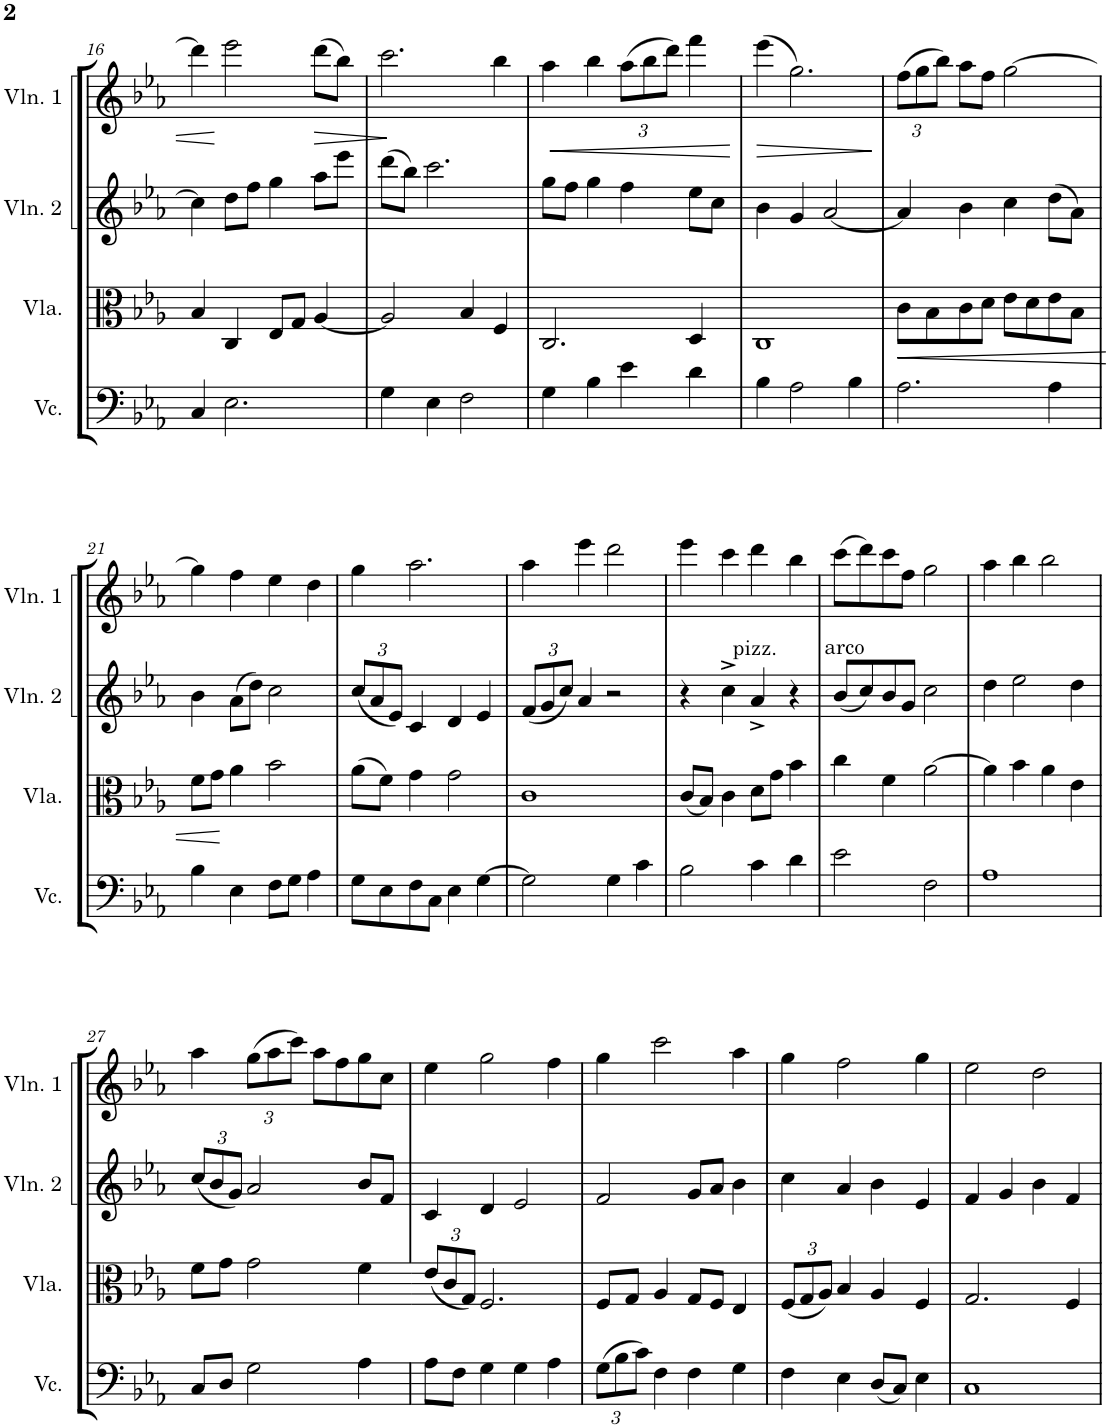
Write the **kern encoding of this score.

**kern	**kern	**dynam	**kern	**kern	**dynam
*part4	*part3	*part3	*part2	*part1	*part1
*staff4	*staff3	*staff3	*staff2	*staff1	*staff1
*I"Violoncello	*I"Viola	*	*I"Violin 2	*I"Violin 1	*
*I'Vc.	*I'Vla.	*	*I'Vln. 2	*I'Vln. 1	*
!!LO:PB:g=z
*clefF4	*clefC3	*	*clefG2	*clefG2	*
*k[b-e-a-]	*k[b-e-a-]	*	*k[b-e-a-]	*k[b-e-a-]	*
*M4/4	*M4/4	*	*M4/4	*M4/4	*
=16	=16	=16	=16	=16	=16
4C/	4B-/	.	4cc\]	4ddd\]	.
2.E-\	4C/	.	8dd\L	2eee-\	.
.	.	.	8ff\J	.	.
.	8E-/L	.	4gg\	.	.
.	8G/J	.	.	.	.
!	!	!	!	!	!LO:HP:b
.	[4A-/	.	8aa-\L	(8ddd\L	>
.	.	.	8eee-\J	8bb-\J)	.
=17	=17	=17	=17	=17	=17
4G\	2A-/]	.	(8ddd\L	2.ccc\	.
.	.	.	8bb-\J)	.	.
4E-\	.	.	2.ccc\	.	.
2F\	4B-/	.	.	.	.
.	4F/	.	.	4bb-\	]
=18	=18	=18	=18	=18	=18
!	!	!	!	!	!LO:HP:b
4G\	2.C/	.	8gg\L	4aa-\	<
.	.	.	8ff\J	.	.
4B-\	.	.	4gg\	4bb-\	.
*	*	*	*	*Xbrackettup	*
4e-\	.	.	4ff\	(12aa-\L	.
.	.	.	.	12bb-\	.
.	.	.	.	12ddd\J)	.
4d\	4D/	.	8ee-\L	4fff\	.
.	.	.	8cc\J	.	.
.	.	.	.	.	[
=19	=19	=19	=19	=19	=19
!	!	!	!	!	!LO:HP:b
4B-\	1C	.	4b-\	(4eee-\	>
2A-\	.	.	4g/	2.gg\)	.
.	.	.	[2a-/	.	.
4B-\	.	.	.	.	.
.	.	.	.	.	]
=20	=20	=20	=20	=20	=20
!	!	!LO:HP:b	!	!	!
2.A-\	8c\L	<	4a-/]	(12ff\L	.
.	.	.	.	12gg\	.
.	8B-\	.	.	.	.
.	.	.	.	12bb-\J)	.
.	8c\	.	4b-\	8aa-\L	.
.	8d\J	.	.	8ff\J	.
.	8e-\L	.	4cc\	[2gg\	.
.	8d\	.	.	.	.
4A-\	8e-\	.	(8dd\L	.	.
.	8B-\J	.	8a-\J)	.	.
!!LO:LB:g=z
=21	=21	=21	=21	=21	=21
4B-\	8f\L	.	4b-\	4gg\]	.
.	8g\J	.	.	.	.
4E-\	4a-\	[	(8a-\L	4ff\	.
.	.	.	8dd\J)	.	.
8F\L	2b-\	.	2cc\	4ee-\	.
8G\J	.	.	.	.	.
4A-\	.	.	.	4dd\	.
=22	=22	=22	=22	=22	=22
*	*	*	*Xbrackettup	*	*
8G\L	(8a-\L	.	(12cc/L	4gg\	.
.	.	.	12a-/	.	.
8E-\	8f\J)	.	.	.	.
.	.	.	12e-/J)	.	.
8F\	4g\	.	4c/	2.aa-\	.
8C\J	.	.	.	.	.
4E-\	2g\	.	4d/	.	.
[4G\	.	.	4e-/	.	.
=23	=23	=23	=23	=23	=23
2G\]	1c	.	(12f/L	4aa-\	.
.	.	.	12g/	.	.
.	.	.	12cc/J)	.	.
.	.	.	4a-/	4eee-\	.
4G\	.	.	2r	2ddd\	.
4c\	.	.	.	.	.
=24	=24	=24	=24	=24	=24
!	!	!	!LO:TX:a:t=pizz.	!	!
2B-\	(8c/L	.	4r	4eee-\	.
.	8B-/J)	.	.	.	.
.	4c\	.	4cc^\	4ccc\	.
4c\	8d\L	.	4a-^/	4ddd\	.
.	8g\J	.	.	.	.
4d\	4b-\	.	4r	4bb-\	.
=25	=25	=25	=25	=25	=25
!	!	!	!LO:TX:a:t=arco	!	!
2e-\	4cc\	.	(8b-/L	(8ccc\L	.
.	.	.	8cc/)	8ddd\)	.
.	4f\	.	8b-/	8ccc\	.
.	.	.	8g/J	8ff\J	.
2F\	[2a-\	.	2cc\	2gg\	.
=26	=26	=26	=26	=26	=26
1A-	4a-\]	.	4dd\	4aa-\	.
.	4b-\	.	2ee-\	4bb-\	.
.	4a-\	.	.	2bb-\	.
.	4e-\	.	4dd\	.	.
!!LO:LB:g=z
=27	=27	=27	=27	=27	=27
8C/L	8f\L	.	(12cc/L	4aa-\	.
.	.	.	12b-/	.	.
8D/J	8g\J	.	.	.	.
.	.	.	12g/J)	.	.
2G\	2g\	.	2a-/	(12gg\L	.
.	.	.	.	12aa-\	.
.	.	.	.	12ccc\J)	.
.	.	.	.	8aa-\L	.
.	.	.	.	8ff\	.
4A-\	4f\	.	8b-/L	8gg\	.
.	.	.	8f/J	8cc\J	.
=28	=28	=28	=28	=28	=28
*	*Xbrackettup	*	*	*	*
8A-\L	(12e-/L	.	4c/	4ee-\	.
.	12c/	.	.	.	.
8F\J	.	.	.	.	.
.	12G/J)	.	.	.	.
4G\	2.F/	.	4d/	2gg\	.
4G\	.	.	2e-/	.	.
4A-\	.	.	.	4ff\	.
=29	=29	=29	=29	=29	=29
*Xbrackettup	*	*	*	*	*
(12G\L	8F/L	.	2f/	4gg\	.
12B-\	.	.	.	.	.
.	8G/J	.	.	.	.
12c\J)	.	.	.	.	.
4F\	4A-/	.	.	2ccc\	.
4F\	8G/L	.	8g/L	.	.
.	8F/J	.	8a-/J	.	.
4G\	4E-/	.	4b-\	4aa-\	.
=30	=30	=30	=30	=30	=30
4F\	(12F/L	.	4cc\	4gg\	.
.	12G/	.	.	.	.
.	12A-/J)	.	.	.	.
4E-\	4B-/	.	4a-/	2ff\	.
(8D/L	4A-/	.	4b-\	.	.
8C/J)	.	.	.	.	.
4E-\	4F/	.	4e-/	4gg\	.
=31	=31	=31	=31	=31	=31
1C	2.G/	.	4f/	2ee-\	.
.	.	.	4g/	.	.
.	.	.	4b-\	2dd\	.
.	4F/	.	4f/	.	.
=	=	=	=	=	=
*-	*-	*-	*-	*-	*-
